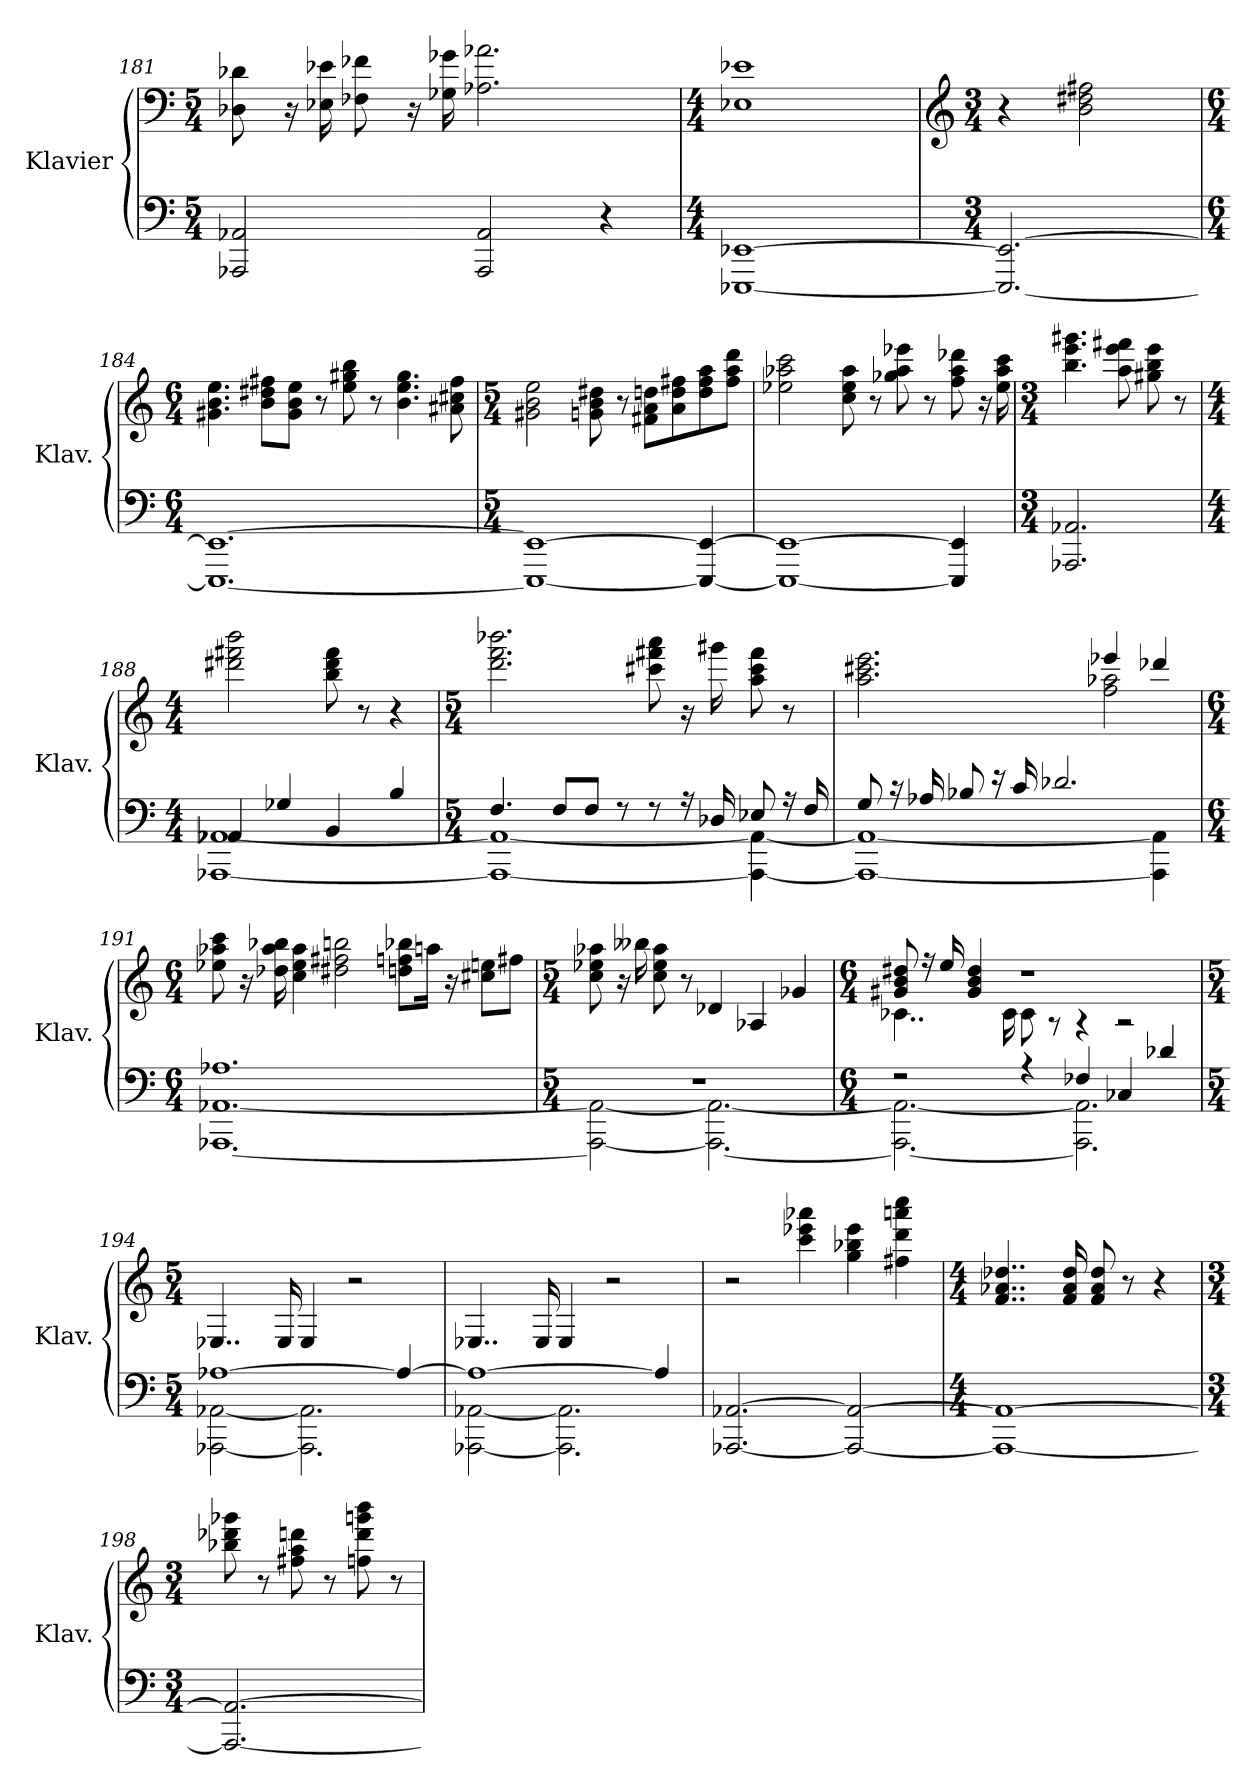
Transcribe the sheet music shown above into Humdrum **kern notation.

**kern	**kern
*part1	*part1
*staff2	*staff1
*I"Klavier	*
*I'Klav.	*
*clefF4	*clefF4
*k[]	*k[]
*M5/4	*M5/4
=181	=181
2AAA-X/ 2AA-X/	8D-X\ 8d-X\
.	16r
.	16E-X\ 16e-X\
.	8F-X\ 8f-X\
.	16r
.	16G-X\ 16g-X\
2AAA-/ 2AA-/	2.A-X\ 2.a-X\
4r	.
=182	=182
*M4/4	*M4/4
[1EEE-X [1EE-X	1E-X 1e-X
=183	=183
*	*clefG2
*M3/4	*M3/4
2.EEE-/_ 2.EE-/_	4r
.	2b\ 2dd#X\ 2ff#X\
!!LO:LB:g=z
=184	=184
*M6/4	*M6/4
1.EEE-_ 1.EE-_	4.g#X\ 4.b\ 4.ee\
.	8b\ 8dd#X\ 8ff#X\L
.	8g#\ 8b\ 8ee\J
.	8r
.	8ee\ 8gg#X\ 8bb\
.	8r
.	4.b\ 4.ee\ 4.gg#\
.	8a#X\ 8cc#X\ 8ff#\
=185	=185
*M5/4	*M5/4
1EEE-_ 1EE-_	2g#X\ 2b\ 2ee\
.	8gn\ 8b\ 8dd#X\
.	8r
.	8f#X\ 8a\ 8ddn\L
.	8a\ 8dd\ 8ff#X\
4EEE-/_ 4EE-/_	8dd\ 8ff#\ 8aa\
.	8ff#\ 8aa\ 8ddd\J
=186	=186
1EEE-_ 1EE-_	2ee-X\ 2aa-X\ 2ccc\
.	8cc\ 8ee-\ 8aa-\
.	8r
.	8gg-X\ 8aa-\ 8eee-X\
.	8r
4EEE-/] 4EE-/]	8ff\ 8aa-\ 8ddd-X\
.	16r
.	16ee-\ 16aa-\ 16ccc\
=187	=187
*M3/4	*M3/4
2.AAA-X/ 2.AA-X/	4.bb\ 4.eee\ 4.ggg#X\
.	8aa\ 8eee\ 8fff#X\
.	8gg#X\ 8bb\ 8eee\
.	8r
=188	=188
*M4/4	*M4/4
*^	*
4AA-X/	[1AAA-X [1AA-	2ddd#X\ 2fff#X\ 2bbb\
4G-X/	.	.
4BB/	.	8bb\ 8ddd#\ 8fff#\
.	.	8r
4B/	.	4r
!!LO:LB:g=z
=189	=189	=189
*M5/4	*	*M5/4
4.F/	1AAA-_ 1AA-_	2.ddd\ 2.fff\ 2.bbb-X\
8F/L	.	.
8F/J	.	.
8r	.	.
8r	.	8ccc#X\ 8fff#X\ 8aaa\
16r	.	16r
16D-X/	.	16ggg#X\
8E-X/	4AAA-\_ 4AA-\_	8aa\ 8ccc#\ 8fff#\
16r	.	8r
16F/	.	.
=190	=190	=190
*	*	*^
8G/	1AAA-_ 1AA-_	2.aa\ 2.ccc#X\ 2.eee\	2.ryy
16r	.	.	.
16A-X/	.	.	.
8B-X/	.	.	.
16r	.	.	.
16c/	.	.	.
2.d-X/	.	.	.
.	.	4eee-X/	2ff\ 2aa-X\
.	4AAA-\] 4AA-\]	4ddd-X/	.
*	*	*v	*v
=191	=191	=191
*M6/4	*	*M6/4
1.A-X	[1.AAA-X [1.AA-X	8ee-X\ 8aa-X\ 8ccc\
.	.	16r
.	.	16dd-X\ 16aa-\ 16bb-X\
.	.	4cc\ 4ee-\ 4aa-\
.	.	2dd#X\ 2ff#X\ 2bbn\
.	.	8ddn\ 8ffn\ 8bb-X\L
.	.	16aan\Jk
.	.	16r
.	.	8cc#X\ 8een\L
.	.	8ff#X\J
=192	=192	=192
*M5/4	*	*M5/4
4%5r	2AAA-\_ 2AA-\_	8cc\ 8ee-X\ 8aa-X\
.	.	16r
.	.	16bb--X\
.	.	8cc\ 8ee-\ 8aa-\
.	.	8r
.	2.AAA-\_ 2.AA-\_	4d-X/
.	.	4A-X/
.	.	4g-X/
!!LO:LB:g=z
=193	=193	=193
*M6/4	*	*M6/4
*	*	*^
2r	2.AAA-\_ 2.AA-\_	8g#X/ 8b/ 8dd#X/	4..c-X\
.	.	16r	.
.	.	16ee/	.
.	.	4g#/ 4b/ 4dd#/	.
.	.	.	16c-\
4r	.	1r	8c-\
.	.	.	8r
4F-X/	2.AAA-\] 2.AA-\]	.	4r
4C-X/	.	.	2r
4d-X/	.	.	.
*	*	*v	*v
=194	=194	=194
*M5/4	*	*M5/4
[1A-X	[2AAA-X\ [2AA-X\	4..E-X/
.	.	16E-/
.	2.AAA-\] 2.AA-\]	4E-/
.	.	2r
4A-/_	.	.
=195	=195	=195
1A-_	[2AAA-X\ [2AA-X\	4..E-X/
.	.	16E-/
.	2.AAA-\] 2.AA-\]	4E-/
.	.	2r
4A-/]	.	.
*v	*v	*
=196	=196
[2.AAA-X/ [2.AA-X/	2r
.	4ccc\ 4eee-X\ 4aaa-X\
2AAA-/_ 2AA-/_	4gg\ 4bb-X\ 4eee-\
.	4ff#X\ 4ddd\ 4aaan\ 4cccc\
=197	=197
*M4/4	*M4/4
1AAA-_ 1AA-_	4..f/ 4..a-X/ 4..dd-X/
.	16f/ 16a-/ 16dd-/
.	8f/ 8a-/ 8dd-/
.	8r
.	4r
!!LO:LB:g=z
=198	=198
*M3/4	*M3/4
2.AAA-/_ 2.AA-/_	8bb-X\ 8ddd-X\ 8ggg-X\
.	8r
.	8ff#X\ 8aa\ 8dddn\
.	8r
.	8ffn\ 8ddd\ 8gggn\ 8bbb\
.	8r
=	=
*-	*-
